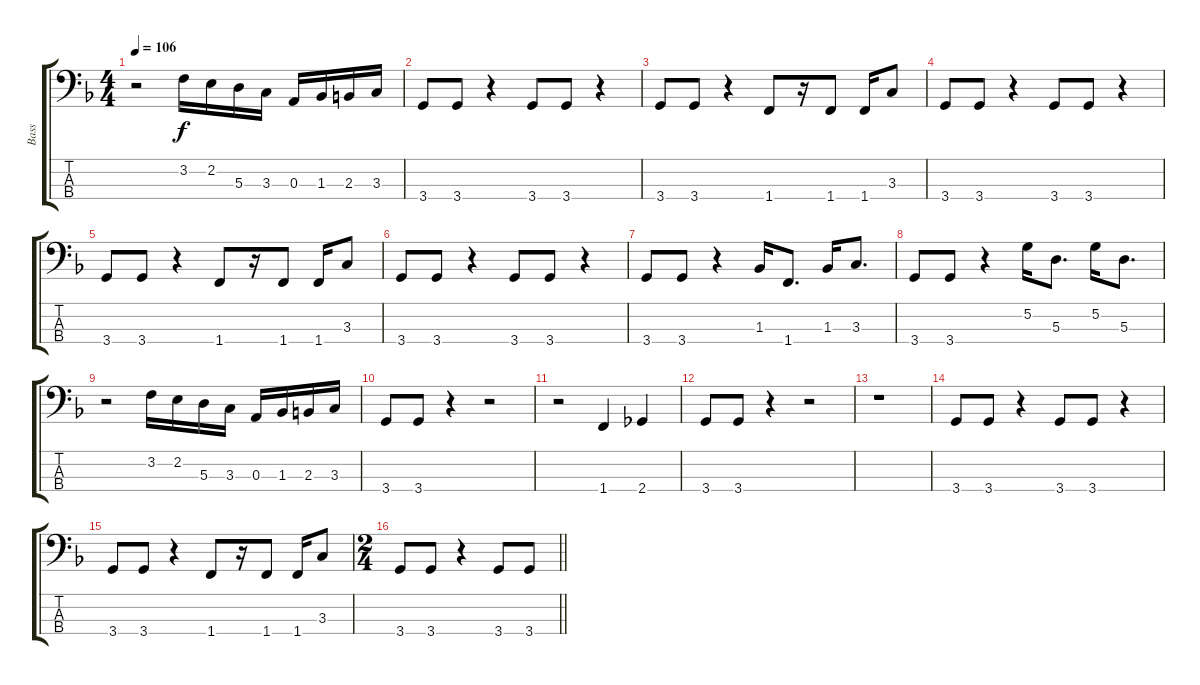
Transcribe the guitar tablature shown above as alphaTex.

\track ("Bass" "Bass") {instrument electricbassfinger}
\staff {score tabs}
\tuning (G2 D2 A1 E1) {hide}
\ts (4 4)
\tempo 106
\clef f4
\ks f
r.2{dy f} 3.2.16 2.2.16 5.3.16 3.3.16 0.3.16 1.3.16 2.3.16 3.3.16 |
3.4.8 3.4.8 r.4 3.4.8 3.4.8 r.4 |
3.4.8 3.4.8 r.4 1.4.8 r.16 1.4.8 1.4.16 3.3.8 |
3.4.8 3.4.8 r.4 3.4.8 3.4.8 r.4 |
3.4.8 3.4.8 r.4 1.4.8 r.16 1.4.8 1.4.16 3.3.8 |
3.4.8 3.4.8 r.4 3.4.8 3.4.8 r.4 |
3.4.8 3.4.8 r.4 1.3.16 1.4.8{d} 1.3.16 3.3.8{d} |
3.4.8 3.4.8 r.4 5.2.16 5.3.8{d} 5.2.16 5.3.8{d} |
r.2 3.2.16 2.2.16 5.3.16 3.3.16 0.3.16 1.3.16 2.3.16 3.3.16 |
3.4.8 3.4.8 r.4 r.2 |
r.2 1.4.4 2.4.4 |
3.4.8 3.4.8 r.4 r.2 |
r.1 |
3.4.8 3.4.8 r.4 3.4.8 3.4.8 r.4 |
3.4.8 3.4.8 r.4 1.4.8 r.16 1.4.8 1.4.16 3.3.8 |
\ts (2 4)
\barLineRight lightlight
3.4.8 3.4.8 r.4 3.4.8 3.4.8
